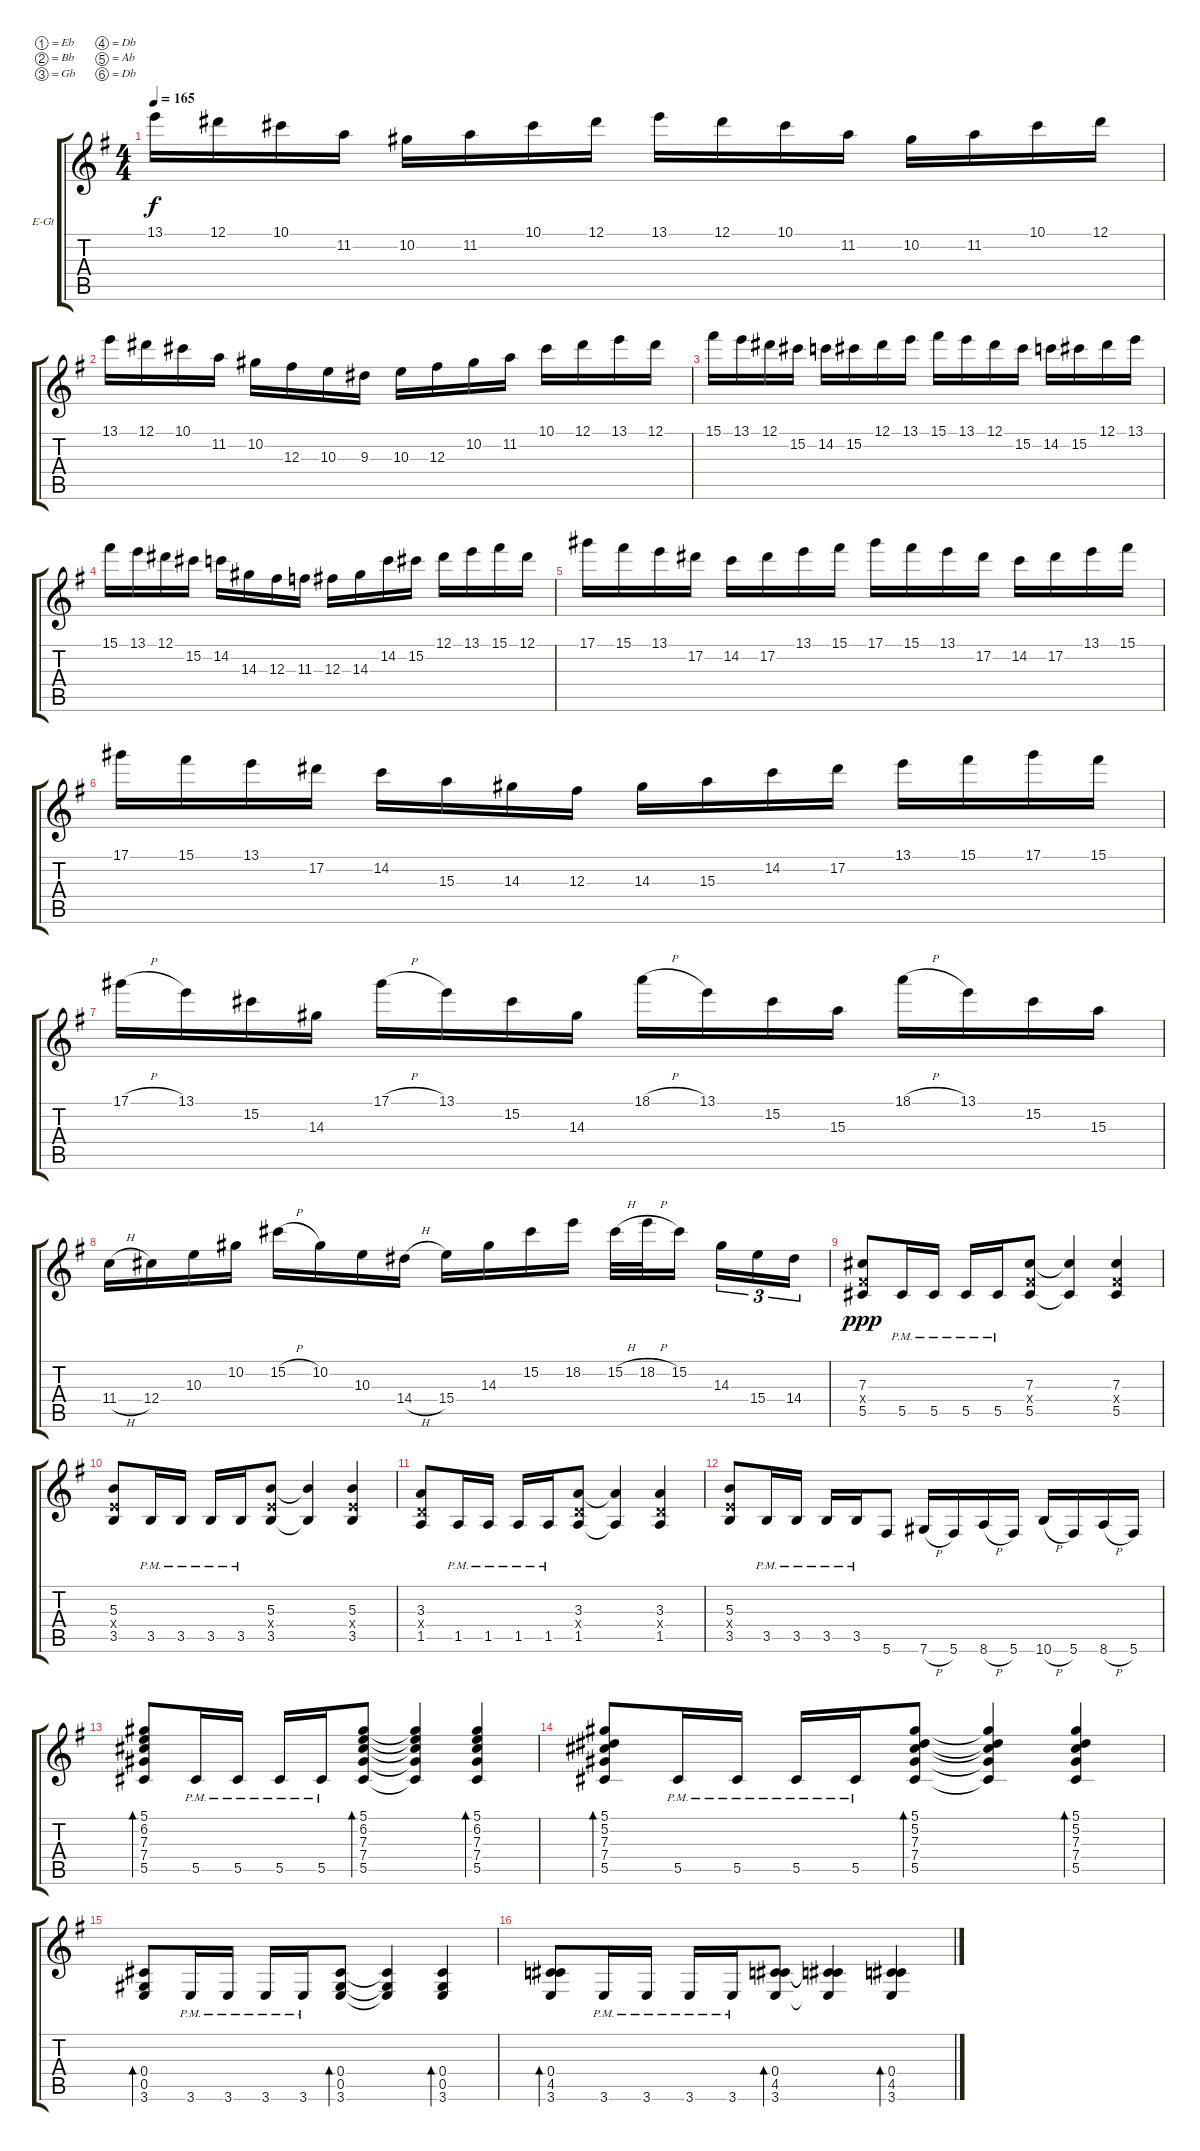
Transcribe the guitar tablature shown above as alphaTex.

\bracketExtendMode groupsimilarinstruments
\firstSystemTrackNameOrientation horizontal
\otherSystemsTrackNameOrientation horizontal
\track ("Вячеслав Молчанов" "E-Gt") {instrument distortionguitar}
\staff {score tabs}
\tuning (Eb4 Bb3 Gb3 Db3 Ab2 Db2)
\ts (4 4)
\tempo 165
\clef g2
\ks eminor
13.1.16{dy f} 12.1.16 10.1.16 11.2.16 10.2.16 11.2.16 10.1.16 12.1.16 13.1.16 12.1.16 10.1.16 11.2.16 10.2.16 11.2.16 10.1.16 12.1.16 |
13.1.16 12.1.16 10.1.16 11.2.16 10.2.16 12.3.16 10.3.16 9.3.16 10.3.16 12.3.16 10.2.16 11.2.16 10.1.16 12.1.16 13.1.16 12.1.16 |
15.1.16 13.1.16 12.1.16 15.2.16 14.2.16 15.2.16 12.1.16 13.1.16 15.1.16 13.1.16 12.1.16 15.2.16 14.2.16 15.2.16 12.1.16 13.1.16 |
15.1.16 13.1.16 12.1.16 15.2.16 14.2.16 14.3.16 12.3.16 11.3.16 12.3.16 14.3.16 14.2.16 15.2.16 12.1.16 13.1.16 15.1.16 12.1.16 |
17.1.16 15.1.16 13.1.16 17.2.16 14.2.16 17.2.16 13.1.16 15.1.16 17.1.16 15.1.16 13.1.16 17.2.16 14.2.16 17.2.16 13.1.16 15.1.16 |
17.1.16 15.1.16 13.1.16 17.2.16 14.2.16 15.3.16 14.3.16 12.3.16 14.3.16 15.3.16 14.2.16 17.2.16 13.1.16 15.1.16 17.1.16 15.1.16 |
17.1{h}.16 13.1.16 15.2.16 14.3.16 17.1{h}.16 13.1.16 15.2.16 14.3.16 18.1{h}.16 13.1.16 15.2.16 15.3.16 18.1{h}.16 13.1.16 15.2.16 15.3.16 |
11.4{h}.16 12.4.16 10.3.16 10.2.16 15.2{h}.16 10.2.16 10.3.16 14.4{h}.16 15.4.16 14.3.16 15.2.16 18.2.16 15.2{h}.32 18.2{h}.32 15.2.16 14.3.16{tu (3 2)} 15.4.16{tu (3 2)} 14.4.16{tu (3 2)} |
(7.3 5.4{x} 5.5).8{dy ppp} 5.5{pm}.16 5.5{pm}.16 5.5{pm}.16 5.5{pm}.16 (7.3 5.4{x} 5.5).8 (7.3{t} 5.5{t}).4 (7.3 5.4{x} 5.5).4 |
(5.3 3.4{x} 3.5).8 3.5{pm}.16 3.5{pm}.16 3.5{pm}.16 3.5{pm}.16 (5.3 3.4{x} 3.5).8 (5.3{t} 3.5{t}).4 (5.3 3.4{x} 3.5).4 |
(3.3 1.4{x} 1.5).8 1.5{pm}.16 1.5{pm}.16 1.5{pm}.16 1.5{pm}.16 (3.3 1.4{x} 1.5).8 (3.3{t} 1.5{t}).4 (3.3 1.4{x} 1.5).4 |
(5.3 3.4{x} 3.5).8 3.5{pm}.16 3.5{pm}.16 3.5{pm}.16 3.5{pm}.16 5.6.8 7.6{h}.16 5.6.16 8.6{h}.16 5.6.16 10.6{h}.16 5.6.16 8.6{h}.16 5.6.16 |
(5.1 6.2 7.3 7.4 5.5).8{bd 60} 5.5{pm}.16 5.5{pm}.16 5.5{pm}.16 5.5{pm}.16 (5.1 6.2 7.3 7.4 5.5).8{bd 60} (5.1{t} 6.2{t} 7.3{t} 7.4{t} 5.5{t}).4 (5.1 6.2 7.3 7.4 5.5).4{bd 60} |
(5.1 5.2 7.3 7.4 5.5).8{bd 60} 5.5{pm}.16 5.5{pm}.16 5.5{pm}.16 5.5{pm}.16 (5.1 5.2 7.3 7.4 5.5).8{bd 60} (5.1{t} 5.2{t} 7.3{t} 7.4{t} 5.5{t}).4 (5.1 5.2 7.3 7.4 5.5).4{bd 60} |
(0.4 0.5 3.6).8{bd 60} 3.6{pm}.16 3.6{pm}.16 3.6{pm}.16 3.6{pm}.16 (0.4 0.5 3.6).8{bd 60} (0.4{t} 0.5{t} 3.6{t}).4 (0.4 0.5 3.6).4{bd 60} |
(0.4 4.5 3.6).8{bd 60} 3.6{pm}.16 3.6{pm}.16 3.6{pm}.16 3.6{pm}.16 (0.4 4.5 3.6).8{bd 60} (0.4{t} 4.5{t} 3.6{t}).4 (0.4 4.5 3.6).4{bd 60}
